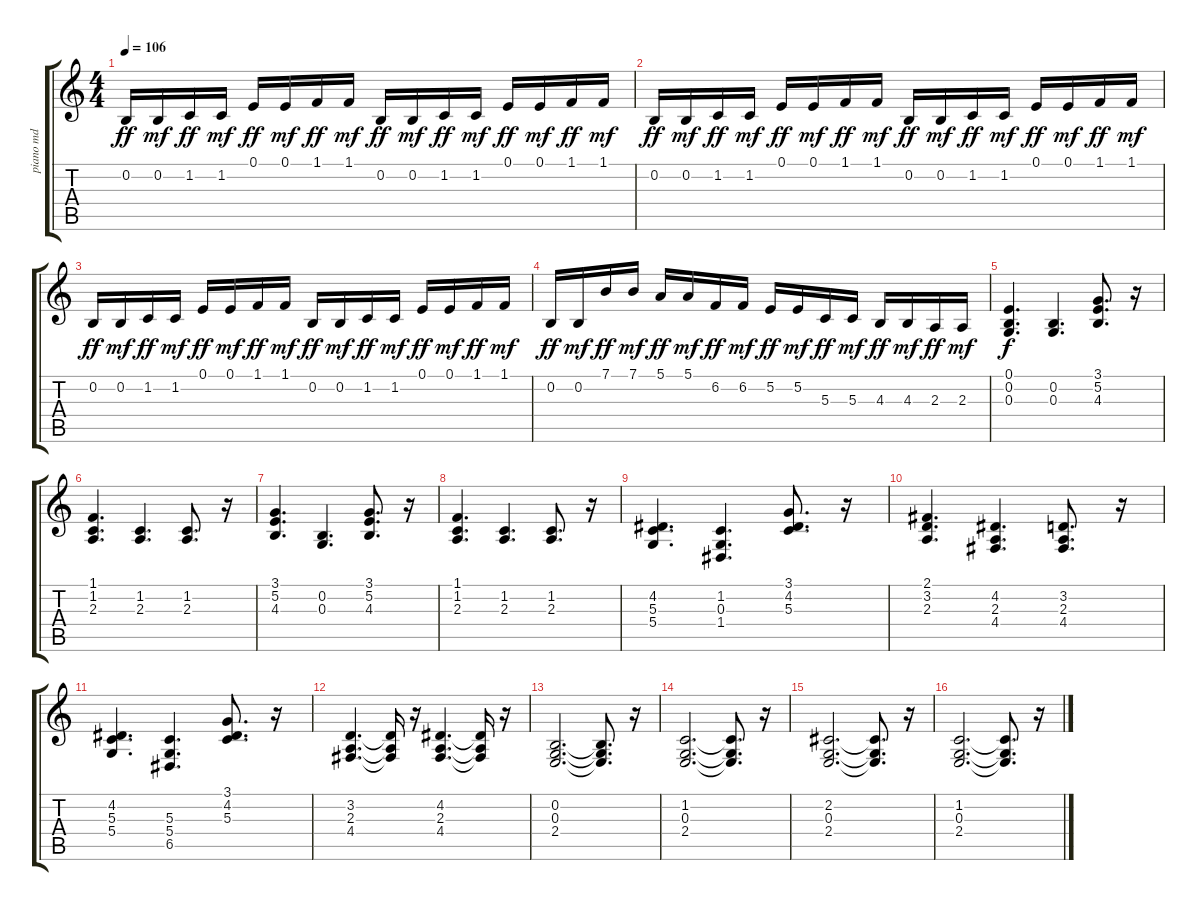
\track ("piano md" "piano md") {instrument acousticgrandpiano}
\staff {score tabs}
\tuning (E4 B3 G3 D3 A2 E2) {hide}
\ts (4 4)
\tempo 106
\clef g2
\ks c
0.2.16{dy ff} 0.2.16{dy mf} 1.2.16{dy ff} 1.2.16{dy mf} 0.1.16{dy ff} 0.1.16{dy mf} 1.1.16{dy ff} 1.1.16{dy mf} 0.2.16{dy ff} 0.2.16{dy mf} 1.2.16{dy ff} 1.2.16{dy mf} 0.1.16{dy ff} 0.1.16{dy mf} 1.1.16{dy ff} 1.1.16{dy mf} |
0.2.16{dy ff} 0.2.16{dy mf} 1.2.16{dy ff} 1.2.16{dy mf} 0.1.16{dy ff} 0.1.16{dy mf} 1.1.16{dy ff} 1.1.16{dy mf} 0.2.16{dy ff} 0.2.16{dy mf} 1.2.16{dy ff} 1.2.16{dy mf} 0.1.16{dy ff} 0.1.16{dy mf} 1.1.16{dy ff} 1.1.16{dy mf} |
0.2.16{dy ff} 0.2.16{dy mf} 1.2.16{dy ff} 1.2.16{dy mf} 0.1.16{dy ff} 0.1.16{dy mf} 1.1.16{dy ff} 1.1.16{dy mf} 0.2.16{dy ff} 0.2.16{dy mf} 1.2.16{dy ff} 1.2.16{dy mf} 0.1.16{dy ff} 0.1.16{dy mf} 1.1.16{dy ff} 1.1.16{dy mf} |
0.2.16{dy ff} 0.2.16{dy mf} 7.1.16{dy ff} 7.1.16{dy mf} 5.1.16{dy ff} 5.1.16{dy mf} 6.2.16{dy ff} 6.2.16{dy mf} 5.2.16{dy ff} 5.2.16{dy mf} 5.3.16{dy ff} 5.3.16{dy mf} 4.3.16{dy ff} 4.3.16{dy mf} 2.3.16{dy ff} 2.3.16{dy mf} |
(0.1 0.2 0.3).4{d dy f} (0.2 0.3).4{d} (3.1 5.2 4.3).8{d} r.16 |
(1.1 1.2 2.3).4{d} (1.2 2.3).4{d} (1.2 2.3).8{d} r.16 |
(3.1 5.2 4.3).4{d} (0.2 0.3).4{d} (3.1 5.2 4.3).8{d} r.16 |
(1.1 1.2 2.3).4{d} (1.2 2.3).4{d} (1.2 2.3).8{d} r.16 |
(4.2 5.3 5.4).4{d} (1.2 0.3 1.4).4{d} (3.1 4.2 5.3).8{d} r.16 |
(2.1 3.2 2.3).4{d} (4.2 2.3 4.4).4{d} (3.2 2.3 4.4).8{d} r.16 |
(4.2 5.3 5.4).4{d} (5.3 5.4 6.5).4{d} (3.1 4.2 5.3).8{d} r.16 |
(3.2 2.3 4.4).4{d} (3.2{t} 2.3{t} 4.4{t}).16 r.16 (4.2 2.3 4.4).4{d} (4.2{t} 2.3{t} 4.4{t}).16 r.16 |
(0.2 0.3 2.4).2{d} (0.2{t} 0.3{t} 2.4{t}).8{d} r.16 |
(1.2 0.3 2.4).2{d} (1.2{t} 0.3{t} 2.4{t}).8{d} r.16 |
(2.2 0.3 2.4).2{d} (2.2{t} 0.3{t} 2.4{t}).8{d} r.16 |
(1.2 0.3 2.4).2{d} (1.2{t} 0.3{t} 2.4{t}).8{d} r.16
